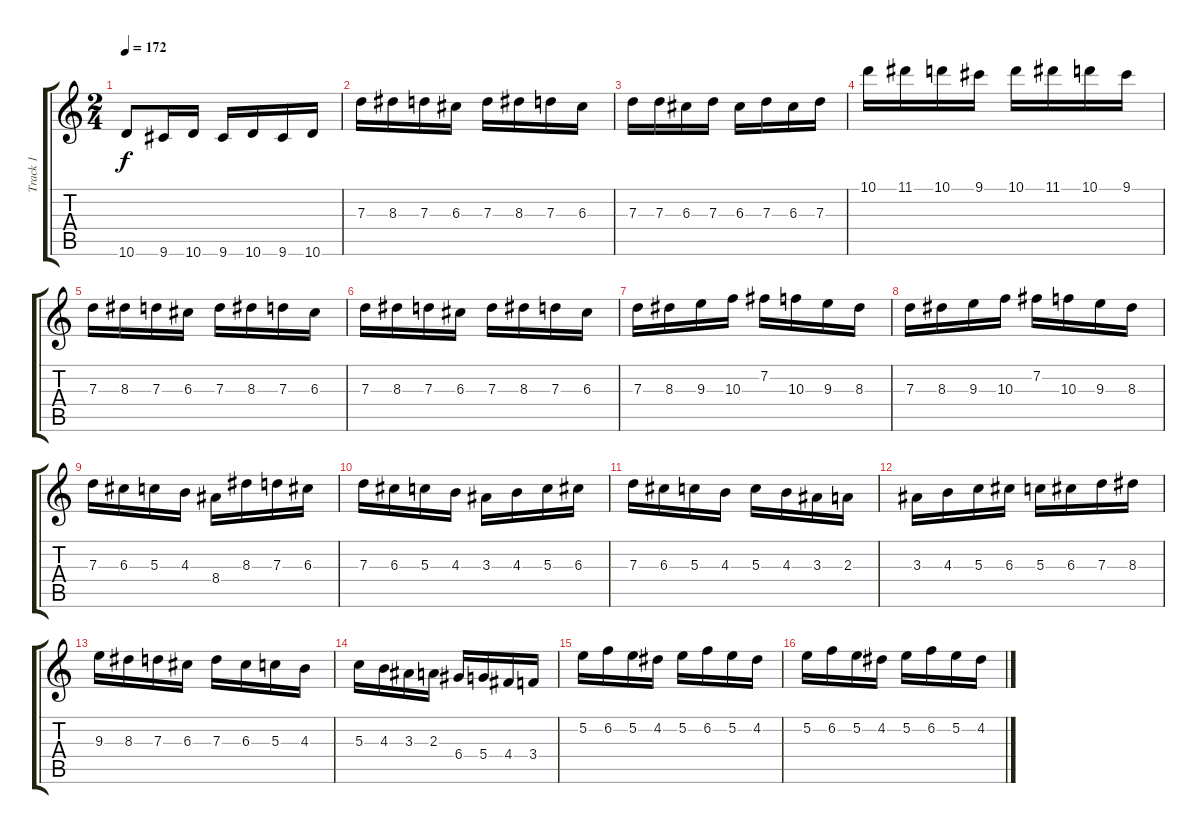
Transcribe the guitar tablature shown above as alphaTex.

\track ("Track 1" "Track 1") {instrument distortionguitar}
\staff {score tabs}
\tuning (E4 B3 G3 D3 A2 E2) {hide}
\ts (2 4)
\tempo 172
\clef g2
\ks c
10.6.8{dy f} 9.6.16 10.6.16 9.6.16 10.6.16 9.6.16 10.6.16 |
7.3.16 8.3.16 7.3.16 6.3.16 7.3.16 8.3.16 7.3.16 6.3.16 |
7.3.16 7.3.16 6.3.16 7.3.16 6.3.16 7.3.16 6.3.16 7.3.16 |
10.1.16 11.1.16 10.1.16 9.1.16 10.1.16 11.1.16 10.1.16 9.1.16 |
7.3.16 8.3.16 7.3.16 6.3.16 7.3.16 8.3.16 7.3.16 6.3.16 |
7.3.16 8.3.16 7.3.16 6.3.16 7.3.16 8.3.16 7.3.16 6.3.16 |
7.3.16 8.3.16 9.3.16 10.3.16 7.2.16 10.3.16 9.3.16 8.3.16 |
7.3.16 8.3.16 9.3.16 10.3.16 7.2.16 10.3.16 9.3.16 8.3.16 |
7.3.16 6.3.16 5.3.16 4.3.16 8.4.16 8.3.16 7.3.16 6.3.16 |
7.3.16 6.3.16 5.3.16 4.3.16 3.3.16 4.3.16 5.3.16 6.3.16 |
7.3.16 6.3.16 5.3.16 4.3.16 5.3.16 4.3.16 3.3.16 2.3.16 |
3.3.16 4.3.16 5.3.16 6.3.16 5.3.16 6.3.16 7.3.16 8.3.16 |
9.3.16 8.3.16 7.3.16 6.3.16 7.3.16 6.3.16 5.3.16 4.3.16 |
5.3.16 4.3.16 3.3.16 2.3.16 6.4.16 5.4.16 4.4.16 3.4.16 |
5.2.16 6.2.16 5.2.16 4.2.16 5.2.16 6.2.16 5.2.16 4.2.16 |
5.2.16 6.2.16 5.2.16 4.2.16 5.2.16 6.2.16 5.2.16 4.2.16
